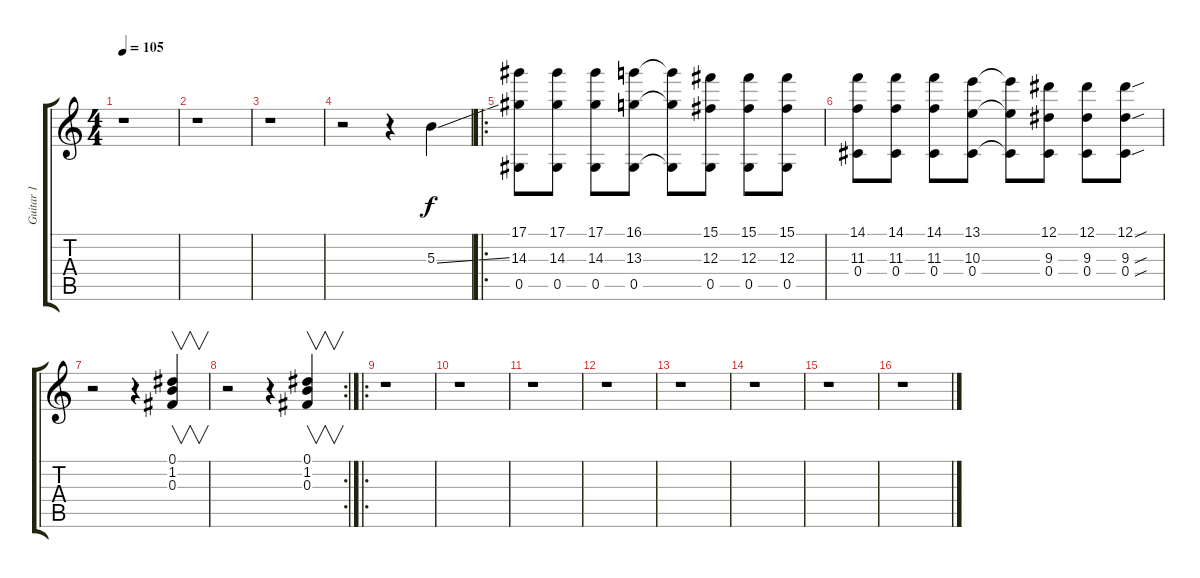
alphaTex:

\track ("Guitar 1" "Guitar 1") {instrument overdrivenguitar}
\staff {score tabs}
\tuning (Eb4 Bb3 Gb3 Db3 Ab2 Eb2) {hide}
\ts (4 4)
\tempo 105
\clef g2
\ks c
r.1{dy f instrument overdrivenguitar} |
r.1 |
r.1 |
r.2 r.4 5.3{ss}.4 |
\ro
(17.1 14.3 0.5).8{volume 11 instrument overdrivenguitar} (17.1 14.3 0.5).8 (17.1 14.3 0.5).8 (16.1 13.3 0.5).8 (16.1{t} 13.3{t} 0.5{t}).8 (15.1 12.3 0.5).8 (15.1 12.3 0.5).8 (15.1 12.3 0.5).8 |
(14.1 11.3 0.4).8 (14.1 11.3 0.4).8 (14.1 11.3 0.4).8 (13.1 10.3 0.4).8 (13.1{t} 10.3{t} 0.4{t}).8 (12.1 9.3 0.4).8 (12.1 9.3 0.4).8 (12.1{sou} 9.3{sou} 0.4{sou}).8 |
r.2 r.4 (0.1 1.2 0.3).4{v volume 16 instrument electricguitarclean} |
\rc 2
r.2 r.4 (0.1 1.2 0.3).4{v volume 11 instrument electricguitarclean} |
\ro
r.1 |
r.1 |
r.1 |
r.1 |
r.1 |
r.1 |
r.1 |
r.1
